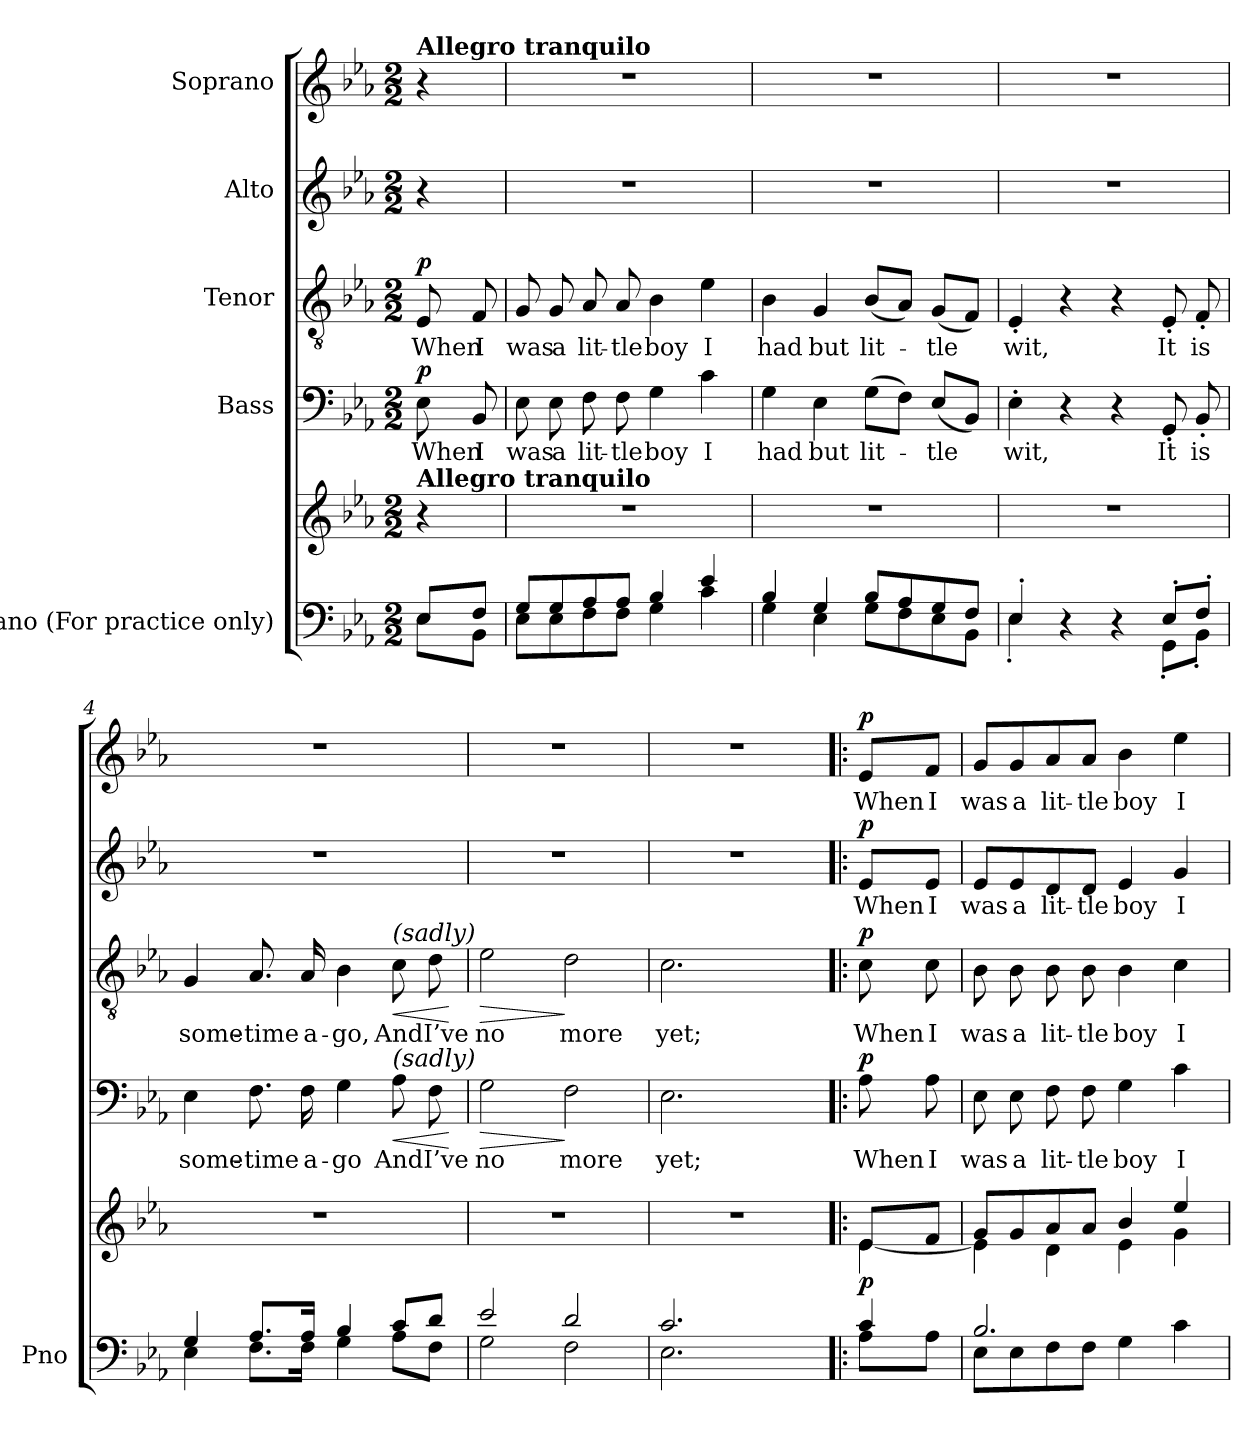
**kern	**kern	**dynam	**kern	**text	**dynam	**kern	**text	**dynam	**kern	**text	**dynam	**kern	**text	**dynam
*part5	*part5	*part5	*part4	*part4	*part4	*part3	*part3	*part3	*part2	*part2	*part2	*part1	*part1	*part1
*staff6	*staff5	*staff5/6	*staff4	*staff4	*staff4	*staff3	*staff3	*staff3	*staff2	*staff2	*staff2	*staff1	*staff1	*staff1
*I"Piano (For practice only)	*	*	*I"Bass	*	*	*I"Tenor	*	*	*I"Alto	*	*	*I"Soprano	*	*
*I'Pno	*	*	*	*	*	*	*	*	*	*	*	*	*	*
*clefF4	*clefG2	*	*clefF4	*	*	*clefGv2	*	*	*clefG2	*	*	*clefG2	*	*
*k[b-e-a-]	*k[b-e-a-]	*	*k[b-e-a-]	*	*	*k[b-e-a-]	*	*	*k[b-e-a-]	*	*	*k[b-e-a-]	*	*
*M2/2	*M2/2	*	*M2/2	*	*	*M2/2	*	*	*M2/2	*	*	*M2/2	*	*
*MM192	*MM192	*	*MM192	*	*	*MM192	*	*	*MM192	*	*	*MM192	*	*
=	=	=	=	=	=	=	=	=	=	=	=	=	=	=
*^	*	*	*	*	*	*	*	*	*	*	*	*	*	*
!	!	!	!	!	!	!	!	!	!	!	!	!	!LO:TX:a:B:t=Allegro tranquilo	!	!
!	!	!LO:TX:a:B:t=Allegro tranquilo	!	!	!	!	!	!	!	!	!	!	!	!	!
!	!	!	!	!	!	!LO:DY:a	!	!	!LO:DY:a	!	!	!	!	!	!
8E-/L	8E-\L	4r	.	8E-\	When	p	8E-/	When	p	4r	.	.	4r	.	.
8F/J	8BB-\J	.	.	8BB-/	I	.	8F/	I	.	.	.	.	.	.	.
=1	=1	=1	=1	=1	=1	=1	=1	=1	=1	=1	=1	=1	=1	=1	=1
8G/L	8E-\L	1r	.	8E-\	was	.	8G/	was	.	1r	.	.	1r	.	.
8G/	8E-\	.	.	8E-\	a	.	8G/	a	.	.	.	.	.	.	.
8A-/	8F\	.	.	8F\	lit-	.	8A-/	lit-	.	.	.	.	.	.	.
8A-/J	8F\J	.	.	8F\	-tle	.	8A-/	-tle	.	.	.	.	.	.	.
4B-/	4G\	.	.	4G\	boy	.	4B-\	boy	.	.	.	.	.	.	.
4e-/	4c\	.	.	4c\	I	.	4e-\	I	.	.	.	.	.	.	.
=2	=2	=2	=2	=2	=2	=2	=2	=2	=2	=2	=2	=2	=2	=2	=2
4B-/	4G\	1r	.	4G\	had	.	4B-\	had	.	1r	.	.	1r	.	.
4G/	4E-\	.	.	4E-\	but	.	4G/	but	.	.	.	.	.	.	.
8B-/L	8G\L	.	.	(8G\L	lit-	.	(8B-/L	lit-	.	.	.	.	.	.	.
8A-/	8F\	.	.	8F\J)	.	.	8A-/J)	.	.	.	.	.	.	.	.
8G/	8E-\	.	.	(8E-/L	-tle	.	(8G/L	-tle	.	.	.	.	.	.	.
8F/J	8BB-\J	.	.	8BB-/J)	.	.	8F/J)	.	.	.	.	.	.	.	.
=3	=3	=3	=3	=3	=3	=3	=3	=3	=3	=3	=3	=3	=3	=3	=3
4E-'/	4E-'\	1r	.	4E-'\	wit,	.	4E-'/	wit,	.	1r	.	.	1r	.	.
4r	2ryy	.	.	4r	.	.	4r	.	.	.	.	.	.	.	.
4r	.	.	.	4r	.	.	4r	.	.	.	.	.	.	.	.
8E-'/L	8GG'\L	.	.	8GG'/	It	.	8E-'/	It	.	.	.	.	.	.	.
8F'/J	8BB-'\J	.	.	8BB-'/	is	.	8F'/	is	.	.	.	.	.	.	.
=4	=4	=4	=4	=4	=4	=4	=4	=4	=4	=4	=4	=4	=4	=4	=4
4G/	4E-\	1r	.	4E-\	some-	.	4G/	some-	.	1r	.	.	1r	.	.
8.A-/L	8.F\L	.	.	8.F\	-time	.	8.A-/	-time	.	.	.	.	.	.	.
16A-/Jk	16F\Jk	.	.	16F\	a-	.	16A-/	a-	.	.	.	.	.	.	.
4B-/	4G\	.	.	4G\	-go	.	4B-\	-go,	.	.	.	.	.	.	.
!	!	!	!	!	!	!	!LO:TX:i:t=(sadly)	!	!	!	!	!	!	!	!
!	!	!	!	!LO:TX:i:t=(sadly)	!	!	!	!	!	!	!	!	!	!	!
!	!	!	!	!	!	!LO:HP:b	!	!	!LO:HP:b	!	!	!	!	!	!
8c/L	8A-\L	.	.	8A-\	And	<	8c\	And	<	.	.	.	.	.	.
8d/J	8F\J	.	.	8F\	I’ve	.	8d\	I’ve	.	.	.	.	.	.	.
*v	*v	*	*	*	*	*	*	*	*	*	*	*	*	*	*
.	.	.	.	.	[	.	.	[	.	.	.	.	.	.
=5	=5	=5	=5	=5	=5	=5	=5	=5	=5	=5	=5	=5	=5	=5
*^	*	*	*	*	*	*	*	*	*	*	*	*	*	*
!	!	!	!	!	!	!LO:HP:b	!	!	!LO:HP:b	!	!	!	!	!	!
2e-/	2G\	1r	.	2G\	no	>	2e-\	no	>	1r	.	.	1r	.	.
2d/	2F\	.	.	2F\	more	]	2d\	more	]	.	.	.	.	.	.
=6	=6	=6	=6	=6	=6	=6	=6	=6	=6	=6	=6	=6	=6	=6	=6
2.c/	2.E-\	1r	.	2.E-\	yet;	.	2.c\	yet;	.	1r	.	.	1r	.	.
4ryy	4ryy	.	.	4ryy	.	.	4ryy	.	.	.	.	.	.	.	.
=7!|:	=7!|:	=7!|:	=7!|:	=7!|:	=7!|:	=7!|:	=7!|:	=7!|:	=7!|:	=7!|:	=7!|:	=7!|:	=7!|:	=7!|:	=7!|:
*	*	*^	*	*	*	*	*	*	*	*	*	*	*	*	*
!	!	!	!	!LO:DY:b	!	!	!LO:DY:a	!	!	!LO:DY:a	!	!	!LO:DY:a	!	!	!LO:DY:a
4c/	8A-\L	8e-/L	[4e-\	p	8A-\	When	p	8c\	When	p	8e-/L	When	p	8e-/L	When	p
.	8A-\J	8f/J	.	.	8A-\	I	.	8c\	I	.	8e-/J	I	.	8f/J	I	.
=8	=8	=8	=8	=8	=8	=8	=8	=8	=8	=8	=8	=8	=8	=8	=8	=8
2.B-/	8E-\L	8g/L	4e-\]	.	8E-\	was	.	8B-\	was	.	8e-/L	was	.	8g/L	was	.
.	8E-\	8g/	.	.	8E-\	a	.	8B-\	a	.	8e-/	a	.	8g/	a	.
.	8F\	8a-/	4d\	.	8F\	lit-	.	8B-\	lit-	.	8d/	lit-	.	8a-/	lit-	.
.	8F\J	8a-/J	.	.	8F\	-tle	.	8B-\	-tle	.	8d/J	-tle	.	8a-/J	-tle	.
.	4G\	4b-/	4e-\	.	4G\	boy	.	4B-\	boy	.	4e-/	boy	.	4b-\	boy	.
4ryy	4c\	4ee-/	4g\	.	4c\	I	.	4c\	I	.	4g/	I	.	4ee-\	I	.
*v	*v	*	*	*	*	*	*	*	*	*	*	*	*	*	*	*
*	*v	*v	*	*	*	*	*	*	*	*	*	*	*	*	*
=	=	=	=	=	=	=	=	=	=	=	=	=	=	=
*-	*-	*-	*-	*-	*-	*-	*-	*-	*-	*-	*-	*-	*-	*-
